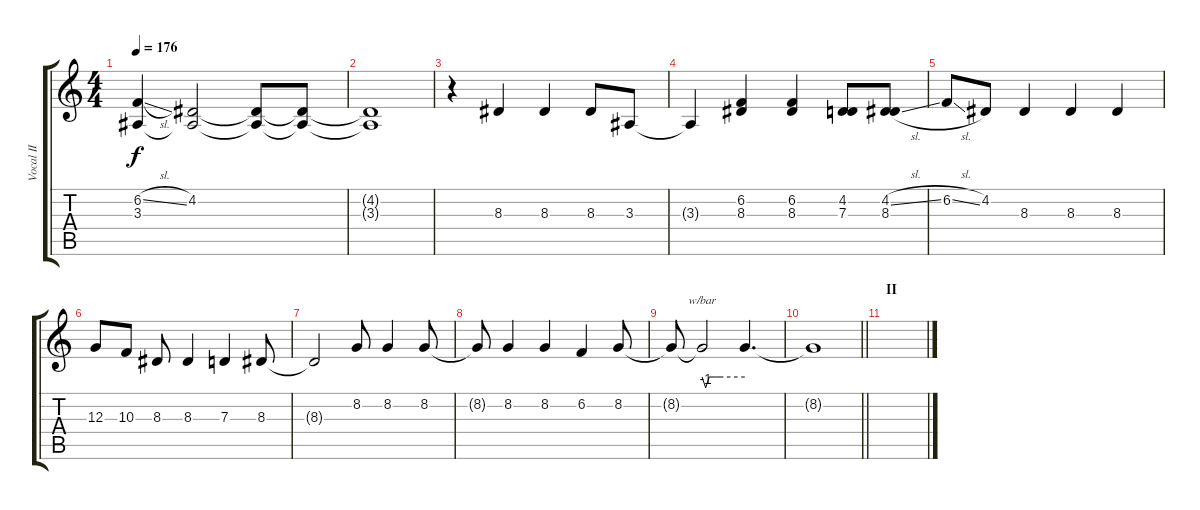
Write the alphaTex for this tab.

\track ("Vocal II" "Vocal II") {instrument lead2sawtooth}
\staff {score tabs}
\tuning (E4 B3 G3 D3 A2 D2) {hide}
\ts (4 4)
\tempo 176
\clef g2
\ks c
(6.2{sl} 3.3{t}).4{dy f} (4.2 3.3{t}).2 (4.2{t} 3.3{t}).8 (4.2{t} 3.3{t}).8 |
(4.2{t} 3.3{t}).1 |
r.4 8.3.4 8.3.4 8.3.8 3.3.8 |
3.3{t}.4 (6.2 8.3).4 (6.2 8.3).4 (4.2 7.3).8 (4.2{sl} 8.3).8 |
6.2{sl}.8 4.2.8 8.3.4 8.3.4 8.3.4 |
12.3.8 10.3.8 8.3.8 8.3.4 7.3.4 8.3.8 |
8.3{t}.2 8.2.8 8.2.4 8.2.8 |
8.2{t}.8 8.2.4 8.2.4 6.2.4 8.2.8 |
8.2{t}.8 8.2{t}.2{tbe (custom default 0 0 5 -4 10 0 20 0 30 0 60 0)} 8.2{t}.4{d} |
\barLineRight lightlight
8.2{t}.1 |
\section ("" "II")
